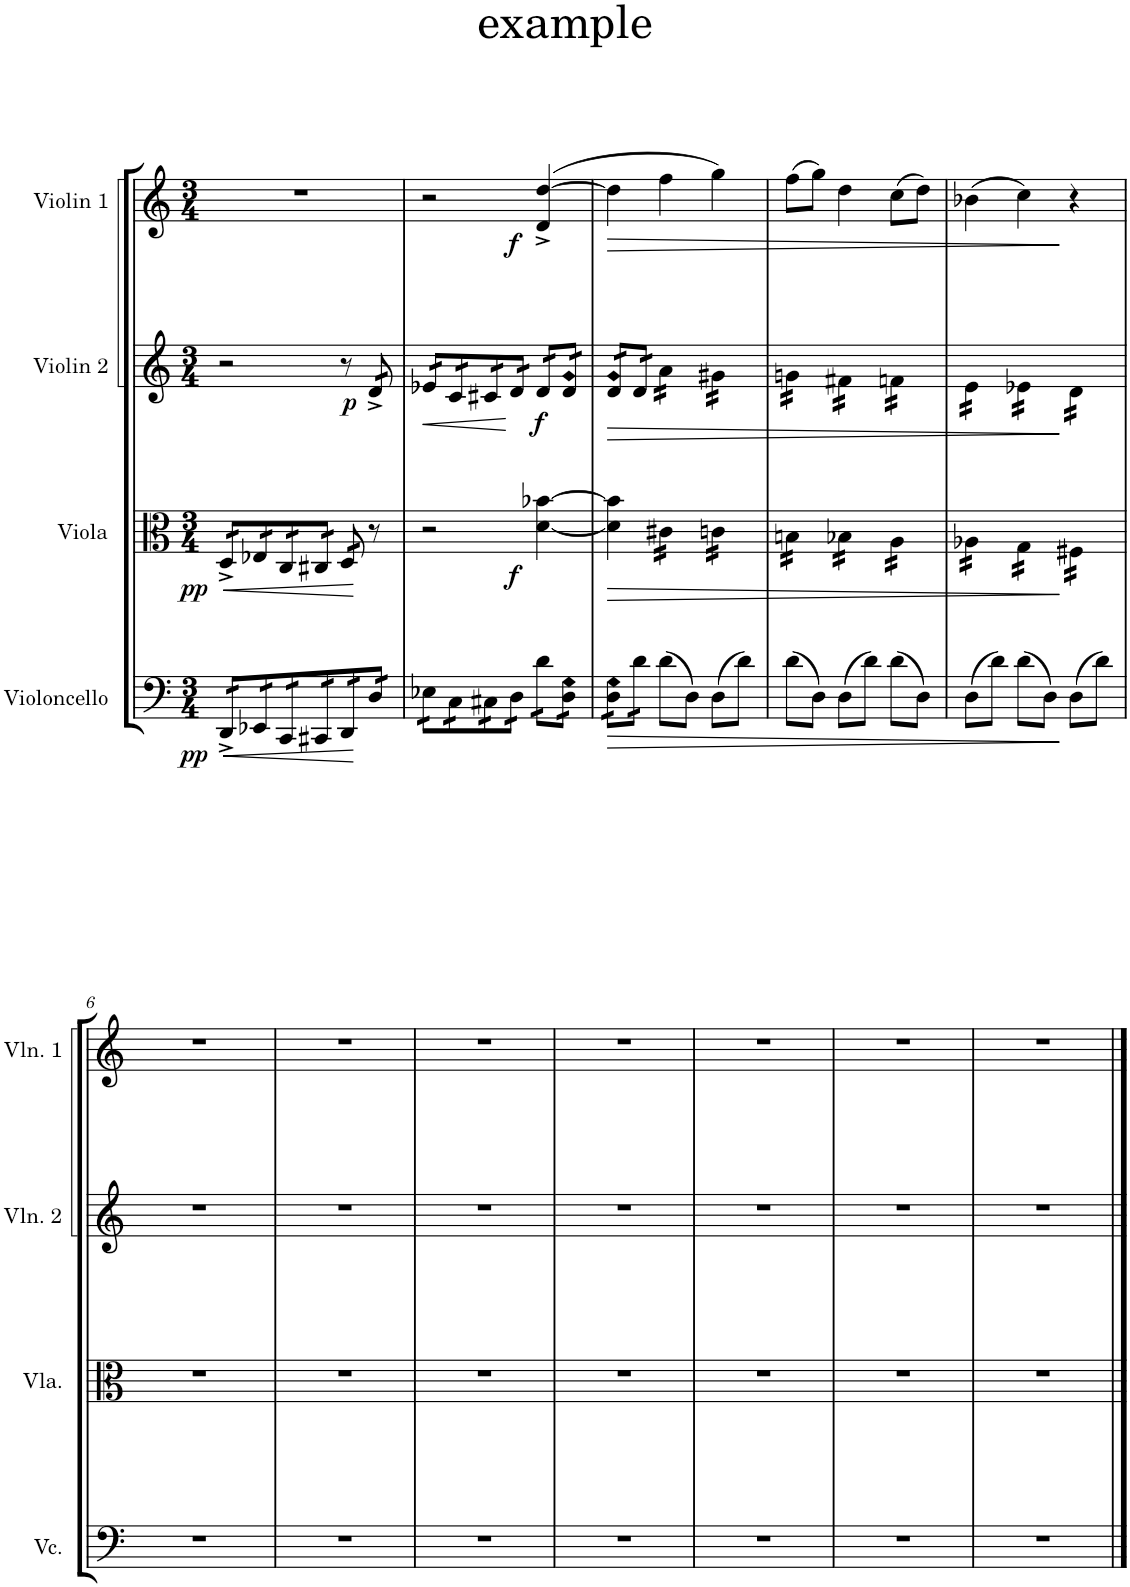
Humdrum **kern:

**kern	**dynam	**kern	**dynam	**kern	**dynam	**kern	**dynam
*part4	*part4	*part3	*part3	*part2	*part2	*part1	*part1
*staff4	*staff4	*staff3	*staff3	*staff2	*staff2	*staff1	*staff1
*I"Violoncello	*	*I"Viola	*	*I"Violin 2	*	*I"Violin 1	*
*I'Vc.	*	*I'Vla.	*	*I'Vln. 2	*	*I'Vln. 1	*
*clefF4	*	*clefC3	*	*clefG2	*	*clefG2	*
*k[]	*	*k[]	*	*k[]	*	*k[]	*
*M3/4	*	*M3/4	*	*M3/4	*	*M3/4	*
=1	=1	=1	=1	=1	=1	=1	=1
!	!LO:HP:b	!	!LO:HP:b	!	!	!	!
!	!LO:DY:n=1:b	!	!LO:DY:n=1:b	!	!	!	!
*tremolo	*	*	*	*	*	*	*
*	*	*tremolo	*	*	*	*	*
16DD^/LL	< pp	16D^/LL	< pp	2r	.	2.r	.
16DD^/	.	16D^/	.	.	.	.	.
16EE-X/	.	16E-X/	.	.	.	.	.
16EE-X/	.	16E-X/	.	.	.	.	.
16CC/	.	16C/	.	.	.	.	.
16CC/	.	16C/	.	.	.	.	.
16CC#X/	.	16C#X/	.	.	.	.	.
16CC#X/	.	16C#X/JJ	.	.	.	.	.
16DD/	.	16D/	.	8r	.	.	.
16DD/	.	16D/	.	.	.	.	.
*	*	*Xtremolo	*	*	*	*	*
!	!	!	!	!	!LO:DY:b	!	!
*	*	*	*	*tremolo	*	*	*
16D/	[	8r	[	16d^/	p	.	.
16D/JJ	.	.	.	16d^/	.	.	.
=2	=2	=2	=2	=2	=2	=2	=2
!	!	!	!	!	!LO:HP:b	!	!
16E-X\LL	.	2r	.	16e-X/LL	<	2r	.
16E-X\	.	.	.	16e-X/	.	.	.
16C\	.	.	.	16c/	.	.	.
16C\	.	.	.	16c/	.	.	.
16C#X\	.	.	.	16c#X/	.	.	.
16C#X\	.	.	.	16c#X/	.	.	.
16D\	.	.	.	16d/	.	.	.
16D\JJ	.	.	.	16d/JJ	.	.	.
!	!	!	!LO:DY:b	!	!LO:DY:n=1:b	!	!LO:DY:b
16d\LL	.	[4d\ [4b-X\	f	16d/LL	[ f	(>4d/^ [4dd/^	f
16d\	.	.	.	16d/	.	.	.
!LO:N:n=2:head=diamond	!	!	!	!LO:N:n=2:head=diamond	!	!	!
16D\ 16G\	.	.	.	16d/ 16g/	.	.	.
16D\ 16G\JJ	.	.	.	16d/ 16g/JJ	.	.	.
=3	=3	=3	=3	=3	=3	=3	=3
!LO:N:n=2:head=diamond	!LO:HP:b	!	!LO:HP:b	!LO:N:n=2:head=diamond	!LO:HP:b	!	!LO:HP:b
16D\ 16G\LL	>	4d\] 4b-\]	>	16d/ 16g/LL	>	4dd\]	>
16D\ 16G\	.	.	.	16d/ 16g/	.	.	.
16d\	.	.	.	16d/	.	.	.
16d\JJ	.	.	.	16d/JJ	.	.	.
*Xtremolo	*	*	*	*	*	*	*
*	*	*tremolo	*	*	*	*	*
(8d\L	.	16c#X\LL	.	16a\LL	.	4ff\	.
.	.	16c#X\	.	16a\	.	.	.
8D\J)	.	16c#X\	.	16a\	.	.	.
.	.	16c#X\JJ	.	16a\JJ	.	.	.
(8D\L	.	16cn\LL	.	16g#X\LL	.	4gg\)	.
.	.	16cn\	.	16g#X\	.	.	.
8d\J)	.	16cn\	.	16g#X\	.	.	.
.	.	16cn\JJ	.	16g#X\JJ	.	.	.
=4	=4	=4	=4	=4	=4	=4	=4
(8d\L	.	16Bn\LL	.	16gn\LL	.	(>8ff\L	.
.	.	16Bn\	.	16gn\	.	.	.
8D\J)	.	16Bn\	.	16gn\	.	8gg\J)	.
.	.	16Bn\JJ	.	16gn\JJ	.	.	.
(8D\L	.	16B-X\LL	.	16f#X\LL	.	4dd\	.
.	.	16B-X\	.	16f#X\	.	.	.
8d\J)	.	16B-X\	.	16f#X\	.	.	.
.	.	16B-X\JJ	.	16f#X\JJ	.	.	.
(8d\L	.	16A\LL	.	16fn\LL	.	(>8cc\L	.
.	.	16A\	.	16fn\	.	.	.
8D\J)	.	16A\	.	16fn\	.	8dd\J)	.
.	.	16A\JJ	.	16fn\JJ	.	.	.
=5	=5	=5	=5	=5	=5	=5	=5
(8D\L	.	16A-X\LL	.	16e\LL	.	(4b-X\	.
.	.	16A-X\	.	16e\	.	.	.
8d\J)	.	16A-X\	.	16e\	.	.	.
.	.	16A-X\JJ	.	16e\JJ	.	.	.
(8d\L	.	16G\LL	.	16e-X\LL	.	4cc\)	.
.	.	16G\	.	16e-X\	.	.	.
8D\J)	.	16G\	.	16e-X\	.	.	.
.	.	16G\JJ	.	16e-X\JJ	.	.	.
(8D\L	]	16F#X\LL	]	16d\LL	]	4r	]
.	.	16F#X\	.	16d\	.	.	.
8d\J)	.	16F#X\	.	16d\	.	.	.
.	.	16F#X\JJ	.	16d\JJ	.	.	.
*	*	*	*	*Xtremolo	*	*	*
*	*	*Xtremolo	*	*	*	*	*
!!LO:LB:g=z
=6	=6	=6	=6	=6	=6	=6	=6
2.r	.	2.r	.	2.r	.	2.r	.
=7	=7	=7	=7	=7	=7	=7	=7
2.r	.	2.r	.	2.r	.	2.r	.
=8	=8	=8	=8	=8	=8	=8	=8
2.r	.	2.r	.	2.r	.	2.r	.
=9	=9	=9	=9	=9	=9	=9	=9
2.r	.	2.r	.	2.r	.	2.r	.
=10	=10	=10	=10	=10	=10	=10	=10
2.r	.	2.r	.	2.r	.	2.r	.
=11	=11	=11	=11	=11	=11	=11	=11
2.r	.	2.r	.	2.r	.	2.r	.
=12	=12	=12	=12	=12	=12	=12	=12
2.r	.	2.r	.	2.r	.	2.r	.
==	==	==	==	==	==	==	==
*-	*-	*-	*-	*-	*-	*-	*-
